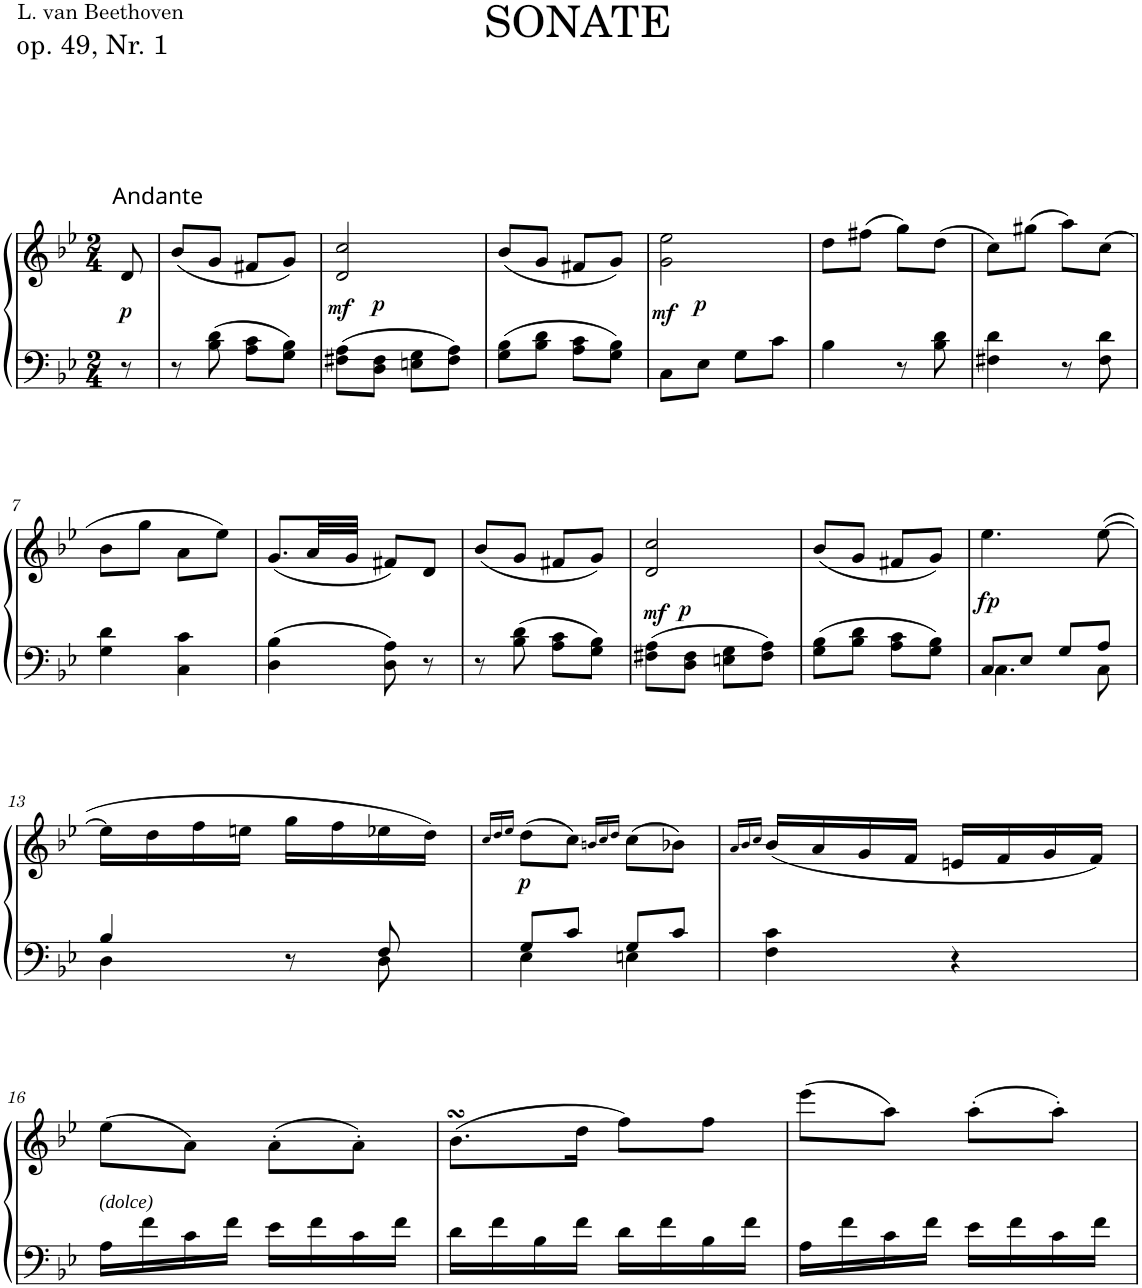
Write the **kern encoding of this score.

**kern	**kern	**dynam
*part1	*part1	*part1
*staff2	*staff1	*staff1/2
*I"Klavier linke Hand	*	*
*clefF4	*clefG2	*
*k[b-e-]	*k[b-e-]	*
*M2/4	*M2/4	*
=	=	=
!	!LO:TX:a:t=Andante	!
!	!	!LO:DY:b
8r	8d/	p
=1	=1	=1
8r	(8b-/L	.
8B-\ 8d\	8g/J	.
8A\ 8c\L	8f#X/L	.
8G\ 8B-\J	8g/J)	.
=2	=2	=2
!	!	!LO:DY:b
*	*^	*
8F#X\ 8A\L	2d/ 2cc/	8ryy	mf
!	!	!	!LO:DY:b
8D\ 8F#\J	.	4.ryy	p
8En\ 8G\L	.	.	.
8F#\ 8A\J	.	.	.
*	*v	*v	*
=3	=3	=3
8G\ 8B-\L	(8b-/L	.
8B-\ 8d\J	8g/J	.
8A\ 8c\L	8f#X/L	.
8G\ 8B-\J	8g/J)	.
=4	=4	=4
!	!	!LO:DY:b
*	*^	*
8C\L	2g\ 2ee-\	8ryy	mf
!	!	!	!LO:DY:b
8E-\J	.	4.ryy	p
8G\L	.	.	.
8c\J	.	.	.
*	*v	*v	*
=5	=5	=5
4B-\	8dd\L	.
.	(8ff#X\J	.
8r	8gg\L)	.
8B-\ 8d\	(8dd\J	.
=6	=6	=6
4F#X\ 4d\	8cc\L)	.
.	(8gg#X\J	.
8r	8aa\L)	.
8F#\ 8d\	(8cc\J	.
!!LO:LB:g=z
=7	=7	=7
4G\ 4d\	8b-\L	.
.	8gg\J	.
4C\ 4c\	8a\L	.
.	8ee-\J)	.
=8	=8	=8
4D\ 4B-\	(8.g/L	.
.	32a/LL	.
.	32g/JJJ	.
8D\ 8A\	8f#X/L)	.
8r	8d/J	.
=9	=9	=9
8r	(8b-/L	.
8B-\ 8d\	8g/J	.
8A\ 8c\L	8f#X/L	.
8G\ 8B-\J	8g/J)	.
=10	=10	=10
!	!	!LO:DY:a=2
8F#X\ 8A\L	2d/ 2cc/	mf
!	!	!LO:DY:a=2
8D\ 8F#\J	.	p
8En\ 8G\L	.	.
8F#\ 8A\J	.	.
=11	=11	=11
8G\ 8B-\L	(8b-/L	.
8B-\ 8d\J	8g/J	.
8A\ 8c\L	8f#X/L	.
8G\ 8B-\J	8g/J)	.
=12	=12	=12
*^	*	*
!	!	!	!LO:DY:b
8C/L	4.C\	4.ee-\	fp
8E-/J	.	.	.
8G/L	.	.	.
8A/J	8C\	([8ee-\	.
!!LO:LB:g=z
=13	=13	=13	=13
4B-/	4D\	16ee-\LL]	.
.	.	16dd\	.
.	.	16ff\	.
.	.	16een\JJ	.
8r	8ryy	16gg\LL	.
.	.	16ff\	.
8F/	8D\	16ee-X\	.
.	.	16dd\JJ)	.
=14	=14	=14	=14
.	.	16qcc/LL	.
.	.	16qdd/	.
.	.	16qee-/JJ	.
!	!	!	!LO:DY:b
8G/L	4E-\	(8dd\L	p
8c/J	.	8cc\J)	.
.	.	16qbn/LL	.
.	.	16qcc/	.
.	.	16qdd/JJ	.
8G/L	4En\	(8cc\L	.
8c/J	.	8b-X\J)	.
*v	*v	*	*
=15	=15	=15
.	16qa/LL	.
.	16qb-/	.
.	16qcc/JJ	.
4F\ 4c\	(16b-/LL	.
.	16a/	.
.	16g/	.
.	16f/JJ	.
4r	16en/LL	.
.	16f/	.
.	16g/	.
.	16f/JJ)	.
!!LO:LB:g=z
=16	=16	=16
*^	*	*
!	!	!LO:TX:b:i:t=(dolce)	!
2ryy	16A\LL	(8ee-\L	.
.	16f\	.	.
.	16c\	8a\J)	.
.	16f\JJ	.	.
.	16e-\LL	(8a'\L	.
.	16f\	.	.
.	16c\	8a'\J)	.
.	16f\JJ	.	.
*v	*v	*	*
=17	=17	=17
16d\LL	(8.b-sSSs\L	.
16f\	.	.
16B-\	.	.
16f\JJ	16dd\Jk	.
16d\LL	8ff\L)	.
16f\	.	.
16B-\	8ff\J	.
16f\JJ	.	.
=18	=18	=18
16A\LL	(8eee-\L	.
16f\	.	.
16c\	8aa\J)	.
16f\JJ	.	.
16e-\LL	(8aa'\L	.
16f\	.	.
16c\	8aa'\J)	.
16f\JJ	.	.
=	=	=
*-	*-	*-
